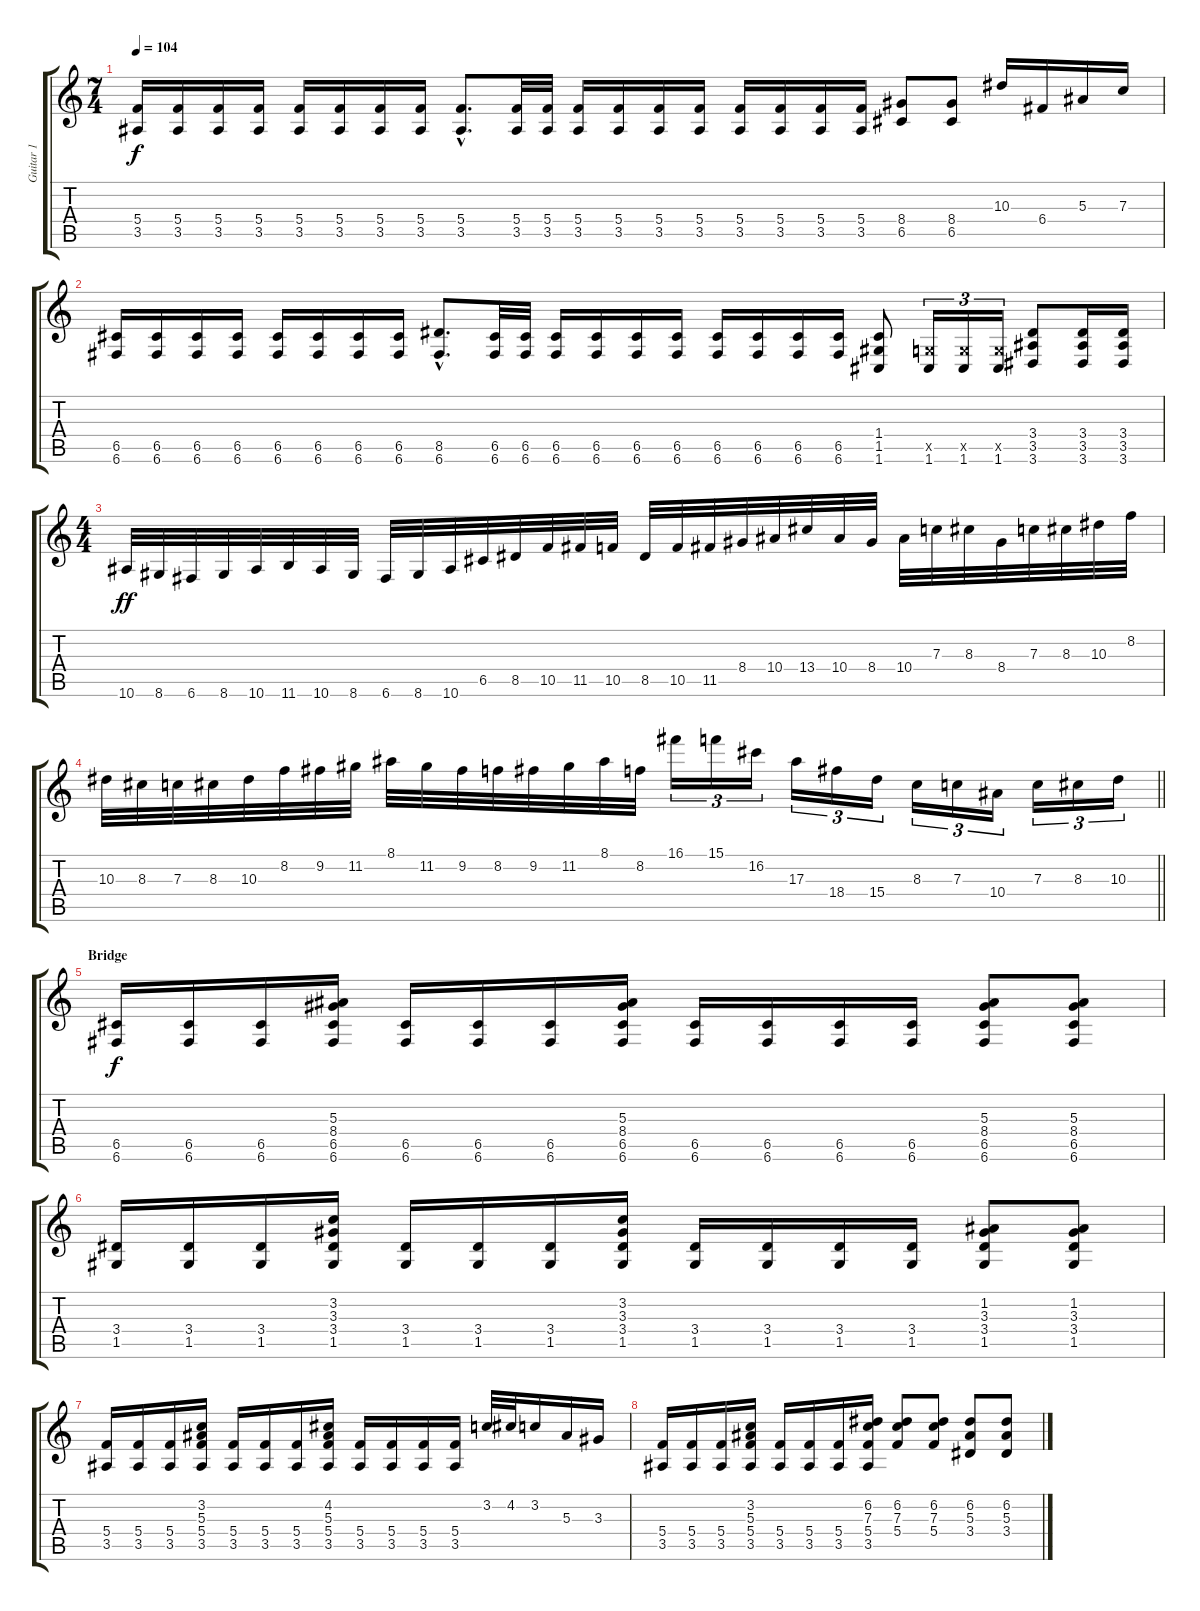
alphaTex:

\track ("Guitar 1" "Guitar 1") {instrument distortionguitar}
\staff {score tabs}
\tuning (D4 A3 F3 C3 G2 C2) {hide}
\ts (7 4)
\tempo 104
\clef g2
\ks c
(5.4 3.5).16{dy f} (5.4 3.5).16 (5.4 3.5).16 (5.4 3.5).16 (5.4 3.5).16 (5.4 3.5).16 (5.4 3.5).16 (5.4 3.5).16 (5.4{hac} 3.5{hac}).8{d} (5.4 3.5).32 (5.4 3.5).32 (5.4 3.5).16 (5.4 3.5).16 (5.4 3.5).16 (5.4 3.5).16 (5.4 3.5).16 (5.4 3.5).16 (5.4 3.5).16 (5.4 3.5).16 (8.4 6.5).8 (8.4 6.5).8 10.3.16 6.4.16 5.3.16 7.3.16 |
(6.5 6.6).16 (6.5 6.6).16 (6.5 6.6).16 (6.5 6.6).16 (6.5 6.6).16 (6.5 6.6).16 (6.5 6.6).16 (6.5 6.6).16 (8.5{hac} 6.6{hac}).8{d} (6.5 6.6).32 (6.5 6.6).32 (6.5 6.6).16 (6.5 6.6).16 (6.5 6.6).16 (6.5 6.6).16 (6.5 6.6).16 (6.5 6.6).16 (6.5 6.6).16 (6.5 6.6).16 (1.4 1.5 1.6).8 (0.5{x} 1.6).16{tu (3 2)} (0.5{x} 1.6).16{tu (3 2)} (0.5{x} 1.6).16{tu (3 2)} (3.4 3.5 3.6).8 (3.4 3.5 3.6).16 (3.4 3.5 3.6).16 |
\ts (4 4)
10.6.32{dy ff balance 8} 8.6.32 6.6.32 8.6.32 10.6.32 11.6.32 10.6.32 8.6.32 6.6.32 8.6.32 10.6.32 6.5.32 8.5.32 10.5.32 11.5.32 10.5.32 8.5.32 10.5.32 11.5.32 8.4.32 10.4.32 13.4.32 10.4.32 8.4.32 10.4.32 7.3.32 8.3.32 8.4.32 7.3.32 8.3.32 10.3.32 8.2.32 |
\barLineRight lightlight
10.3.32 8.3.32 7.3.32 8.3.32 10.3.32 8.2.32 9.2.32 11.2.32 8.1.32 11.2.32 9.2.32 8.2.32 9.2.32 11.2.32 8.1.32 8.2.32 16.1.16{tu (3 2)} 15.1.16{tu (3 2)} 16.2.16{tu (3 2)} 17.3.16{tu (3 2)} 18.4.16{tu (3 2)} 15.4.16{tu (3 2)} 8.3.16{tu (3 2)} 7.3.16{tu (3 2)} 10.4.16{tu (3 2)} 7.3.16{tu (3 2)} 8.3.16{tu (3 2)} 10.3.16{tu (3 2)} |
\section ("" "Bridge")
(6.5 6.6).16{dy f balance 1} (6.5 6.6).16 (6.5 6.6).16 (5.3 8.4 6.5 6.6).16 (6.5 6.6).16 (6.5 6.6).16 (6.5 6.6).16 (5.3 8.4 6.5 6.6).16 (6.5 6.6).16 (6.5 6.6).16 (6.5 6.6).16 (6.5 6.6).16 (5.3 8.4 6.5 6.6).8 (5.3 8.4 6.5 6.6).8 |
(3.4 1.5).16 (3.4 1.5).16 (3.4 1.5).16 (3.2 3.3 3.4 1.5).16 (3.4 1.5).16 (3.4 1.5).16 (3.4 1.5).16 (3.2 3.3 3.4 1.5).16 (3.4 1.5).16 (3.4 1.5).16 (3.4 1.5).16 (3.4 1.5).16 (1.2 3.3 3.4 1.5).8 (1.2 3.3 3.4 1.5).8 |
(5.4 3.5).16 (5.4 3.5).16 (5.4 3.5).16 (3.2 5.3 5.4 3.5).16 (5.4 3.5).16 (5.4 3.5).16 (5.4 3.5).16 (4.2 5.3 5.4 3.5).16 (5.4 3.5).16 (5.4 3.5).16 (5.4 3.5).16 (5.4 3.5).16 3.2.32 4.2.32 3.2.16 5.3.16 3.3.16 |
(5.4 3.5).16 (5.4 3.5).16 (5.4 3.5).16 (3.2 5.3 5.4 3.5).16 (5.4 3.5).16 (5.4 3.5).16 (5.4 3.5).16 (6.2 7.3 5.4 3.5).16 (6.2 7.3 5.4).8 (6.2 7.3 5.4).8 (6.2 5.3 3.4).8 (6.2 5.3 3.4).8
